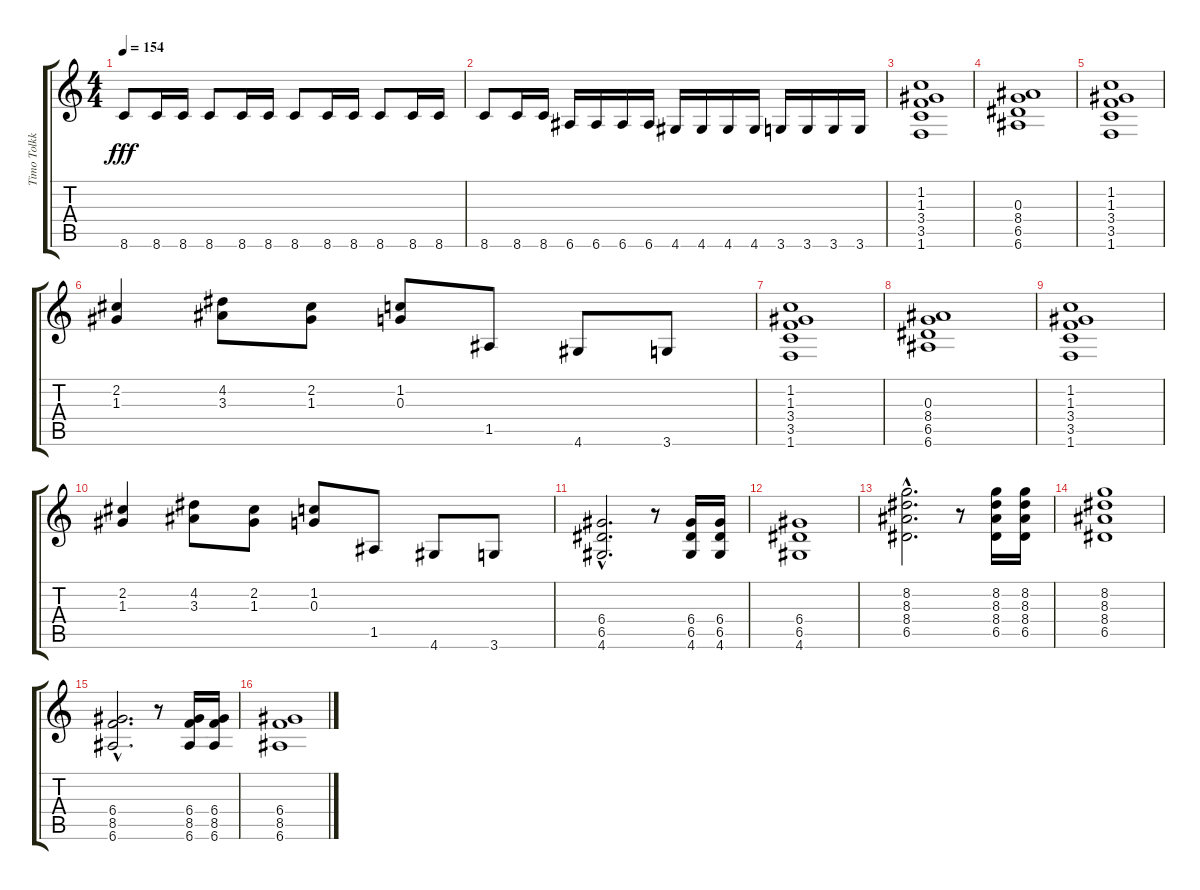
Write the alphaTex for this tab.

\track ("Timo Tolkki" "Timo Tolkk") {instrument distortionguitar}
\staff {score tabs}
\tuning (E4 B3 G3 D3 A2 E2) {hide}
\ts (4 4)
\tempo 154
\clef g2
\ks c
8.6.8{dy fff} 8.6.16 8.6.16 8.6.8 8.6.16 8.6.16 8.6.8 8.6.16 8.6.16 8.6.8 8.6.16 8.6.16 |
8.6.8 8.6.16 8.6.16 6.6.16 6.6.16 6.6.16 6.6.16 4.6.16 4.6.16 4.6.16 4.6.16 3.6.16 3.6.16 3.6.16 3.6.16 |
(1.2 1.3 3.4 3.5 1.6).1 |
(0.3 8.4 6.5 6.6).1 |
(1.2 1.3 3.4 3.5 1.6).1 |
(2.2 1.3).4 (4.2 3.3).8 (2.2 1.3).8 (1.2 0.3).8 1.5.8 4.6.8 3.6.8 |
(1.2 1.3 3.4 3.5 1.6).1 |
(0.3 8.4 6.5 6.6).1 |
(1.2 1.3 3.4 3.5 1.6).1 |
(2.2 1.3).4 (4.2 3.3).8 (2.2 1.3).8 (1.2 0.3).8 1.5.8 4.6.8 3.6.8 |
(6.4{hac} 6.5{hac} 4.6{hac}).2{d} r.8 (6.4 6.5 4.6).16 (6.4 6.5 4.6).16 |
(6.4 6.5 4.6).1 |
(8.2{hac} 8.3{hac} 8.4{hac} 6.5{hac}).2{d} r.8 (8.2 8.3 8.4 6.5).16 (8.2 8.3 8.4 6.5).16 |
(8.2 8.3 8.4 6.5).1 |
(6.4{hac} 8.5{hac} 6.6{hac}).2{d} r.8 (6.4 8.5 6.6).16 (6.4 8.5 6.6).16 |
(6.4 8.5 6.6).1
